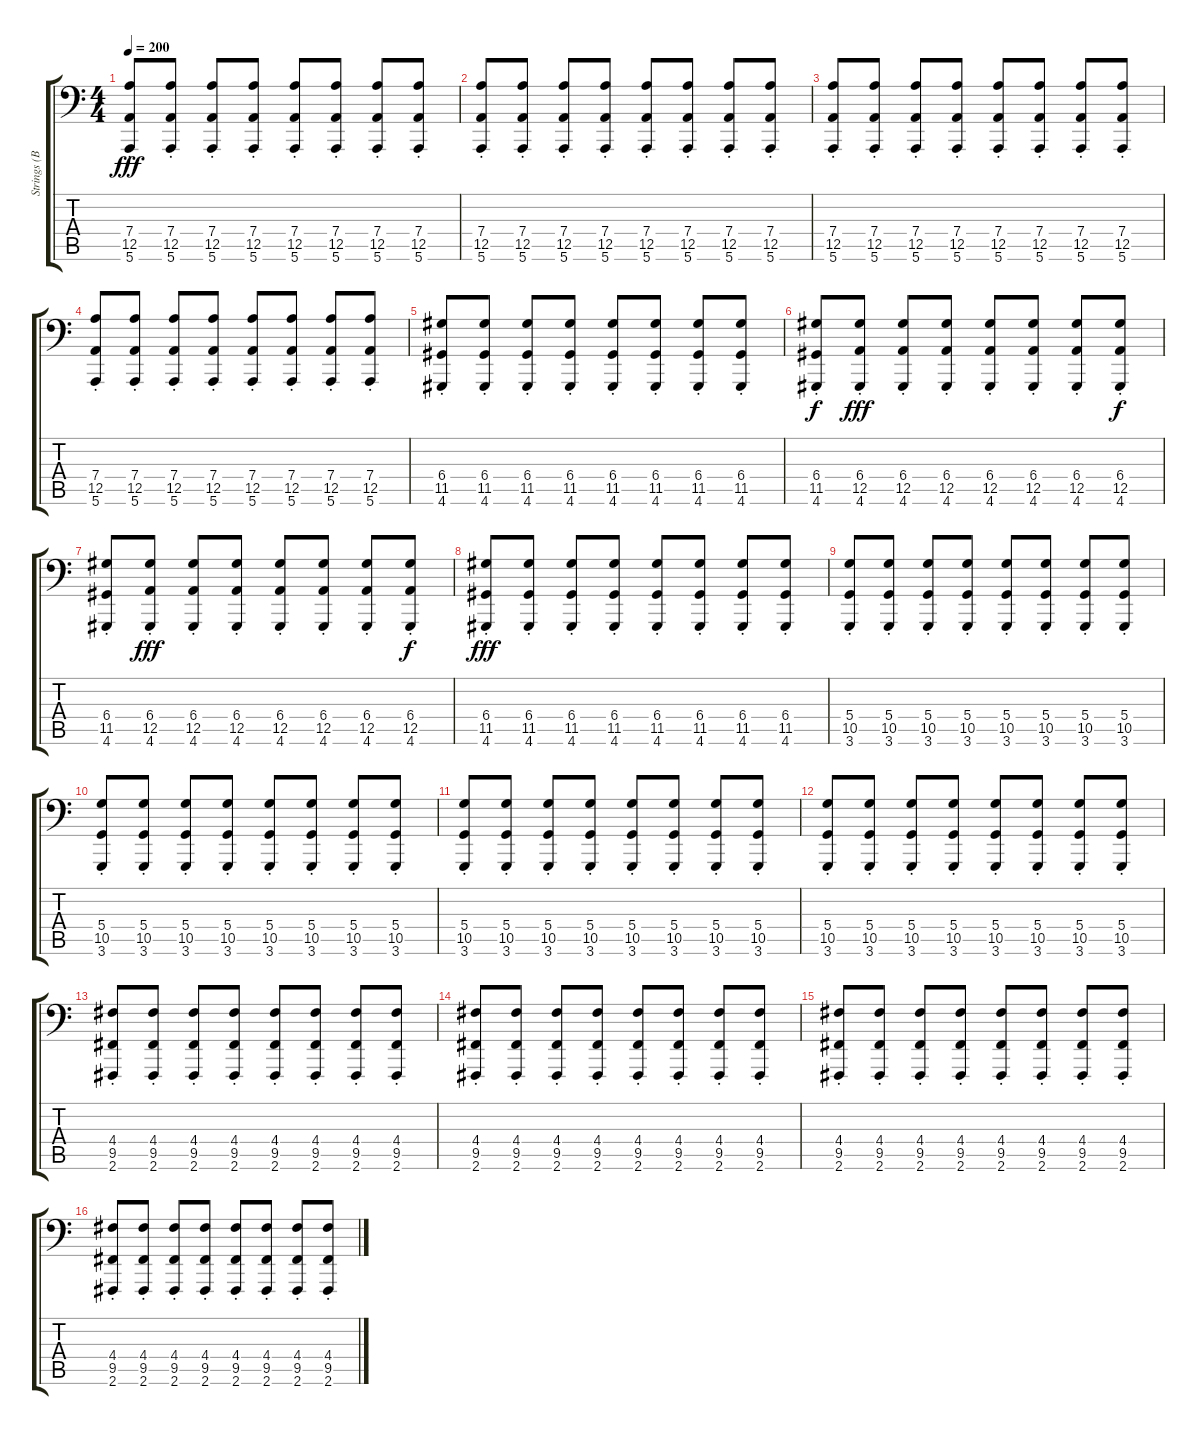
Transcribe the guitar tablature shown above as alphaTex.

\track ("Strings (Bass)" "Strings (B") {instrument tremolostrings}
\staff {score tabs}
\tuning (E4 B3 G3 D3 A1 E1) {hide}
\ts (4 4)
\tempo 200
\clef f4
\ks c
(7.4{st} 12.5{st} 5.6{st}).8{dy fff} (7.4{st} 12.5{st} 5.6{st}).8 (7.4{st} 12.5{st} 5.6{st}).8 (7.4{st} 12.5{st} 5.6{st}).8 (7.4{st} 12.5{st} 5.6{st}).8 (7.4{st} 12.5{st} 5.6{st}).8 (7.4{st} 12.5{st} 5.6{st}).8 (7.4{st} 12.5{st} 5.6{st}).8 |
(7.4{st} 12.5{st} 5.6{st}).8 (7.4{st} 12.5{st} 5.6{st}).8 (7.4{st} 12.5{st} 5.6{st}).8 (7.4{st} 12.5{st} 5.6{st}).8 (7.4{st} 12.5{st} 5.6{st}).8 (7.4{st} 12.5{st} 5.6{st}).8 (7.4{st} 12.5{st} 5.6{st}).8 (7.4{st} 12.5{st} 5.6{st}).8 |
(7.4{st} 12.5{st} 5.6{st}).8 (7.4{st} 12.5{st} 5.6{st}).8 (7.4{st} 12.5{st} 5.6{st}).8 (7.4{st} 12.5{st} 5.6{st}).8 (7.4{st} 12.5{st} 5.6{st}).8 (7.4{st} 12.5{st} 5.6{st}).8 (7.4{st} 12.5{st} 5.6{st}).8 (7.4{st} 12.5{st} 5.6{st}).8 |
(7.4{st} 12.5{st} 5.6{st}).8 (7.4{st} 12.5{st} 5.6{st}).8 (7.4{st} 12.5{st} 5.6{st}).8 (7.4{st} 12.5{st} 5.6{st}).8 (7.4{st} 12.5{st} 5.6{st}).8 (7.4{st} 12.5{st} 5.6{st}).8 (7.4{st} 12.5{st} 5.6{st}).8 (7.4{st} 12.5{st} 5.6{st}).8 |
(6.4{st} 11.5{st} 4.6{st}).8 (6.4{st} 11.5{st} 4.6{st}).8 (6.4{st} 11.5{st} 4.6{st}).8 (6.4{st} 11.5{st} 4.6{st}).8 (6.4{st} 11.5{st} 4.6{st}).8 (6.4{st} 11.5{st} 4.6{st}).8 (6.4{st} 11.5{st} 4.6{st}).8 (6.4{st} 11.5{st} 4.6).8 |
(6.4{st} 11.5{st} 4.6{st}).8{dy f} (6.4{st} 12.5{st} 4.6{st}).8{dy fff} (6.4{st} 12.5{st} 4.6{st}).8 (6.4{st} 12.5{st} 4.6{st}).8 (6.4{st} 12.5{st} 4.6{st}).8 (6.4{st} 12.5{st} 4.6{st}).8 (6.4{st} 12.5{st} 4.6{st}).8 (6.4{st} 12.5{st} 4.6).8{dy f} |
(6.4{st} 11.5{st} 4.6{st}).8 (6.4{st} 12.5{st} 4.6{st}).8{dy fff} (6.4{st} 12.5{st} 4.6{st}).8 (6.4{st} 12.5{st} 4.6{st}).8 (6.4{st} 12.5{st} 4.6{st}).8 (6.4{st} 12.5{st} 4.6{st}).8 (6.4{st} 12.5{st} 4.6{st}).8 (6.4{st} 12.5{st} 4.6).8{dy f} |
(6.4{st} 11.5{st} 4.6{st}).8{dy fff} (6.4{st} 11.5{st} 4.6{st}).8 (6.4{st} 11.5{st} 4.6{st}).8 (6.4{st} 11.5{st} 4.6{st}).8 (6.4{st} 11.5{st} 4.6{st}).8 (6.4{st} 11.5{st} 4.6{st}).8 (6.4{st} 11.5{st} 4.6{st}).8 (6.4{st} 11.5{st} 4.6).8 |
(5.4{st} 10.5{st} 3.6{st}).8 (5.4{st} 10.5{st} 3.6{st}).8 (5.4{st} 10.5{st} 3.6{st}).8 (5.4{st} 10.5{st} 3.6{st}).8 (5.4{st} 10.5{st} 3.6{st}).8 (5.4{st} 10.5{st} 3.6{st}).8 (5.4{st} 10.5{st} 3.6{st}).8 (5.4{st} 10.5{st} 3.6).8 |
(5.4{st} 10.5{st} 3.6{st}).8 (5.4{st} 10.5{st} 3.6{st}).8 (5.4{st} 10.5{st} 3.6{st}).8 (5.4{st} 10.5{st} 3.6{st}).8 (5.4{st} 10.5{st} 3.6{st}).8 (5.4{st} 10.5{st} 3.6{st}).8 (5.4{st} 10.5{st} 3.6{st}).8 (5.4{st} 10.5{st} 3.6).8 |
(5.4{st} 10.5{st} 3.6{st}).8 (5.4{st} 10.5{st} 3.6{st}).8 (5.4{st} 10.5{st} 3.6{st}).8 (5.4{st} 10.5{st} 3.6{st}).8 (5.4{st} 10.5{st} 3.6{st}).8 (5.4{st} 10.5{st} 3.6{st}).8 (5.4{st} 10.5{st} 3.6{st}).8 (5.4{st} 10.5{st} 3.6).8 |
(5.4{st} 10.5{st} 3.6{st}).8 (5.4{st} 10.5{st} 3.6{st}).8 (5.4{st} 10.5{st} 3.6{st}).8 (5.4{st} 10.5{st} 3.6{st}).8 (5.4{st} 10.5{st} 3.6{st}).8 (5.4{st} 10.5{st} 3.6{st}).8 (5.4{st} 10.5{st} 3.6{st}).8 (5.4{st} 10.5{st} 3.6).8 |
(4.4{st} 9.5{st} 2.6{st}).8 (4.4{st} 9.5{st} 2.6{st}).8 (4.4{st} 9.5{st} 2.6{st}).8 (4.4{st} 9.5{st} 2.6{st}).8 (4.4{st} 9.5{st} 2.6{st}).8 (4.4{st} 9.5{st} 2.6{st}).8 (4.4{st} 9.5{st} 2.6{st}).8 (4.4{st} 9.5{st} 2.6).8 |
(4.4{st} 9.5{st} 2.6{st}).8 (4.4{st} 9.5{st} 2.6{st}).8 (4.4{st} 9.5{st} 2.6{st}).8 (4.4{st} 9.5{st} 2.6{st}).8 (4.4{st} 9.5{st} 2.6{st}).8 (4.4{st} 9.5{st} 2.6{st}).8 (4.4{st} 9.5{st} 2.6{st}).8 (4.4{st} 9.5{st} 2.6).8 |
(4.4{st} 9.5{st} 2.6{st}).8 (4.4{st} 9.5{st} 2.6{st}).8 (4.4{st} 9.5{st} 2.6{st}).8 (4.4{st} 9.5{st} 2.6{st}).8 (4.4{st} 9.5{st} 2.6{st}).8 (4.4{st} 9.5{st} 2.6{st}).8 (4.4{st} 9.5{st} 2.6{st}).8 (4.4{st} 9.5{st} 2.6).8 |
(4.4{st} 9.5{st} 2.6{st}).8 (4.4{st} 9.5{st} 2.6{st}).8 (4.4{st} 9.5{st} 2.6{st}).8 (4.4{st} 9.5{st} 2.6{st}).8 (4.4{st} 9.5{st} 2.6{st}).8 (4.4{st} 9.5{st} 2.6{st}).8 (4.4{st} 9.5{st} 2.6{st}).8 (4.4{st} 9.5{st} 2.6).8
